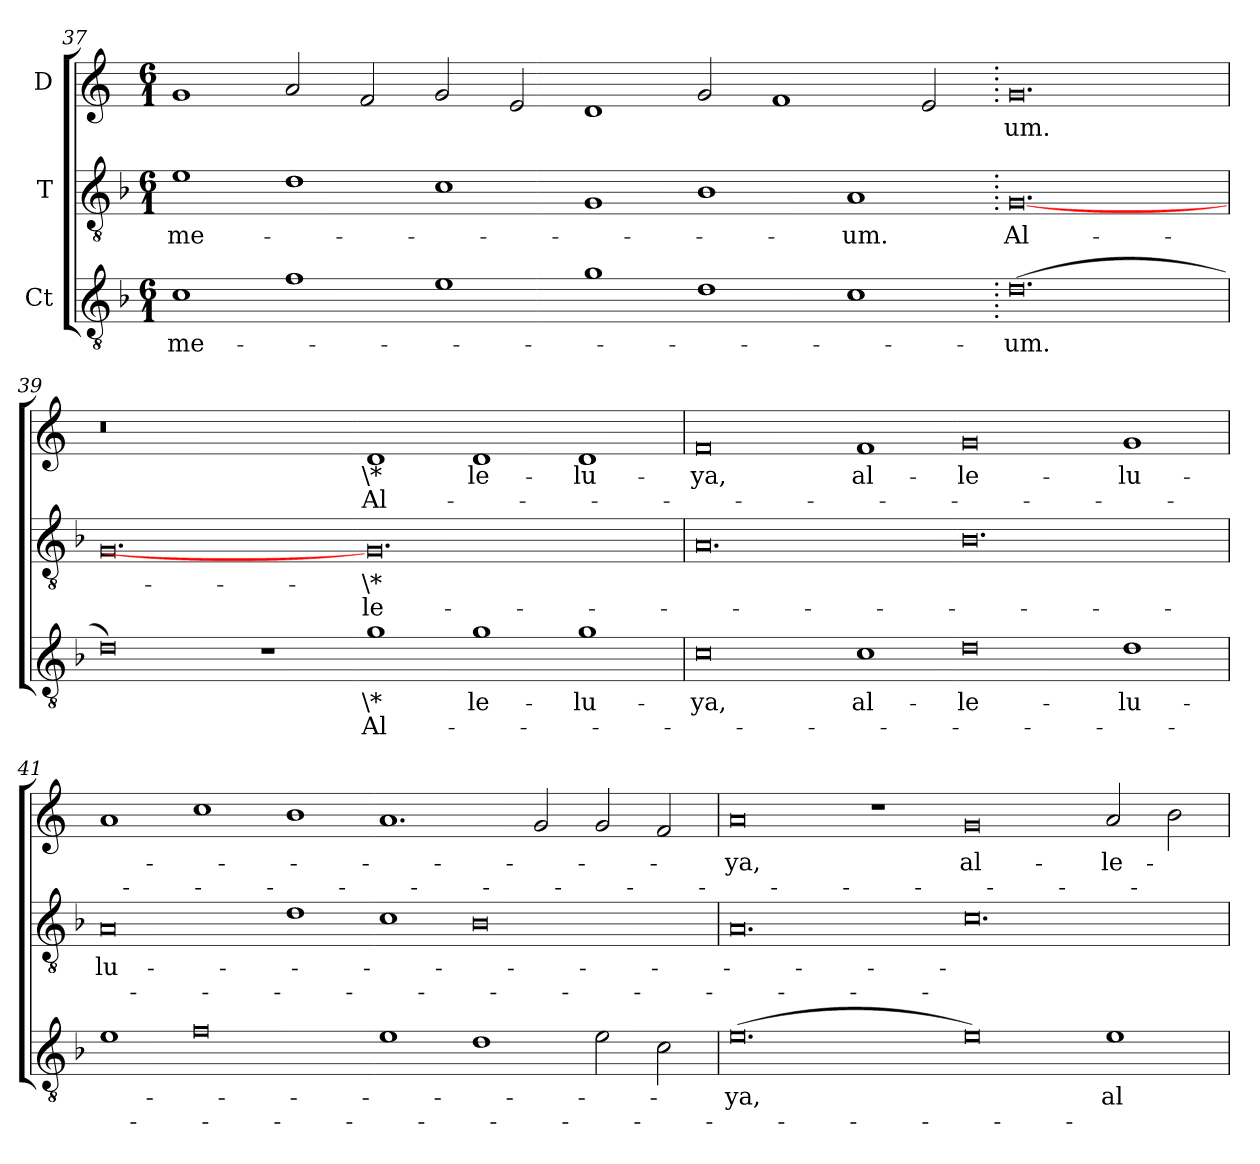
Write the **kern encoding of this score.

**kern	**text	**text	**kern	**text	**text	**kern	**text	**text
*part3	*part3	*part3	*part2	*part2	*part2	*part1	*part1	*part1
*staff3	*staff3	*staff3	*staff2	*staff2	*staff2	*staff1	*staff1	*staff1
*I"Ct	*	*	*I"T	*	*	*I"D	*	*
!!LO:LB:g=z
*clefGv2	*	*	*clefGv2	*	*	*clefG2	*	*
*ITrd7c12	*	*	*ITrd7c12	*	*	*	*	*
*k[b-]	*	*	*k[b-]	*	*	*k[]	*	*
*F:	*	*	*F:	*	*	*C:	*	*
*M6/1	*	*	*M6/1	*	*	*M6/1	*	*
=37	=37	=37	=37	=37	=37	=37	=37	=37
!	!LO:LY:b:color=#000000	!	!	!	!	!	!	!
!	!	!	!	!LO:LY:b:color=#000000	!	!	!	!
1Ci\	me-	.	1Ei\	me-	.	1gi/	.	.
1Fi\	.	.	1Di\	.	.	2ai/	.	.
.	.	.	.	.	.	2fi/	.	.
1Ei\	.	.	1Ci\	.	.	2gi/	.	.
.	.	.	.	.	.	2ei/	.	.
1Gi\	.	.	1GGi/	.	.	1di/	.	.
1Di\	.	.	1BB-i/	.	.	2gi/	.	.
.	.	.	.	.	.	1fi/	.	.
!	!	!	!	!LO:LY:b:color=#000000	!	!	!	!
1Ci\	.	.	1AAi/	-um.	.	.	.	.
.	.	.	.	.	.	2ei/	.	.
=38.	=38.	=38.	=38.	=38.	=38.	=38.	=38.	=38.
!	!LO:LY:b:color=#000000	!	!	!	!	!	!	!
!	!	!	!	!LO:LY:b:color=#000000	!	!	!	!
!	!	!	!	!	!	!	!LO:LY:b:color=#000000	!
(0.Di\	-um.	.	[0.GGi/	Al-	.	0.gi/	-um.	.
!!LO:LB:g=z
=39	=39	=39	=39	=39	=39	=39	=39	=39
0Di\)	.	.	0.GGi/	.	.	0.r	.	.
1r	.	.	.	.	.	.	.	.
!	!LO:LY:a:color=#000000	!LO:LY:b:color=#000000	!	!	!	!	!	!
!	!	!	!	!LO:LY:color=#000000	!LO:LY:b:color=#000000	!	!	!
!	!	!	!	!	!	!	!LO:LY:color=#000000	!LO:LY:b:color=#000000
1Gi\	\*	Al-	0.GGi/]	\*	-le-	1di/	\*	Al-
!	!LO:LY:b:color=#000000	!	!	!	!	!	!	!
!	!	!	!	!	!	!	!LO:LY:b:color=#000000	!
1Gi\	-le-	.	.	.	.	1di/	-le-	.
!	!LO:LY:b:color=#000000	!	!	!	!	!	!	!
!	!	!	!	!	!	!	!LO:LY:b:color=#000000	!
1Gi\	-lu-	.	.	.	.	1di/	-lu-	.
=40	=40	=40	=40	=40	=40	=40	=40	=40
!	!LO:LY:b:color=#000000	!	!	!	!	!	!	!
!	!	!	!	!	!	!	!LO:LY:b:color=#000000	!
0Ci\	-ya,	.	0.AAi/	.	.	0fi/	-ya,	.
!	!LO:LY:b:color=#000000	!	!	!	!	!	!	!
!	!	!	!	!	!	!	!LO:LY:b:color=#000000	!
1Ci\	al-	.	.	.	.	1fi/	al-	.
!	!LO:LY:b:color=#000000	!	!	!	!	!	!	!
!	!	!	!	!	!	!	!LO:LY:b:color=#000000	!
0Di\	-le-	.	0.BB-i/	.	.	0gi/	-le-	.
!	!LO:LY:b:color=#000000	!	!	!	!	!	!	!
!	!	!	!	!	!	!	!LO:LY:b:color=#000000	!
1Di\	-lu-	.	.	.	.	1gi/	-lu-	.
=41	=41	=41	=41	=41	=41	=41	=41	=41
!	!	!	!	!LO:LY:b:color=#000000	!	!	!	!
1Ei\	.	.	0AAi/	-lu-	.	1ai/	.	.
0Fi\	.	.	.	.	.	1cci\	.	.
.	.	.	1Di\	.	.	1bi/	.	.
1Ei\	.	.	1Ci\	.	.	1.ai/	.	.
1Di\	.	.	0BB-i/	.	.	.	.	.
.	.	.	.	.	.	2gi/	.	.
2Ei\	.	.	.	.	.	2gi/	.	.
2Ci\	.	.	.	.	.	2fi/	.	.
!!LO:LB:g=z
=42	=42	=42	=42	=42	=42	=42	=42	=42
!	!LO:LY:b:color=#000000	!	!	!	!	!	!	!
!	!	!	!	!	!	!	!LO:LY:b:color=#000000	!
(0.Ei\	-ya,	.	0.AAi/	.	.	0ai/	-ya,	.
.	.	.	.	.	.	1r	.	.
!	!	!	!	!	!	!	!LO:LY:b:color=#000000	!
0Ei\)	.	.	0.Ci\	.	.	0gi/	al-	.
!	!LO:LY:b:color=#000000	!	!	!	!	!	!	!
!	!	!	!	!	!	!	!LO:LY:b:color=#000000	!
1Ei\	al-	.	.	.	.	2ai/	-le-	.
.	.	.	.	.	.	2bi\	.	.
=	=	=	=	=	=	=	=	=
*-	*-	*-	*-	*-	*-	*-	*-	*-
